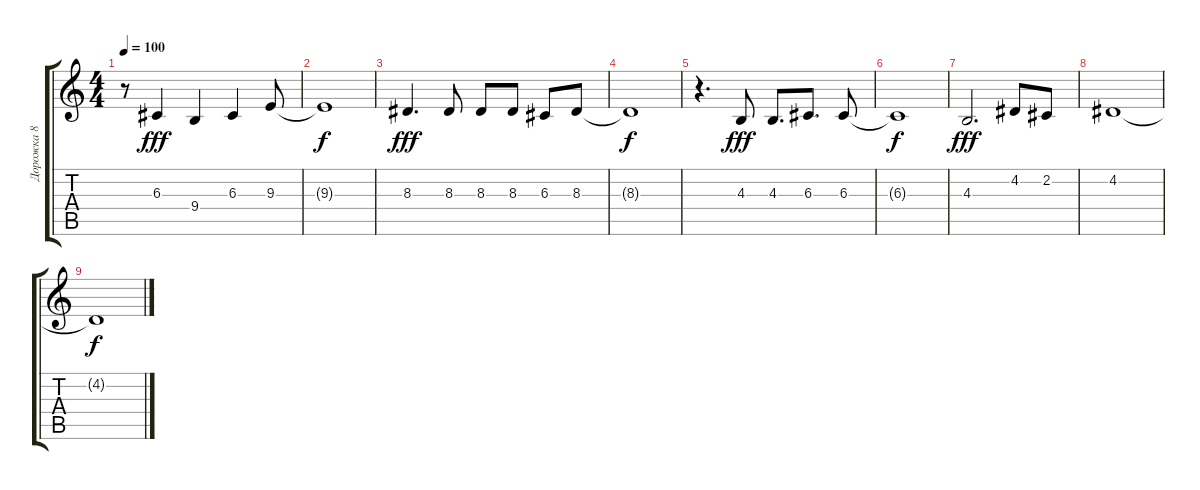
\track ("Дорожка 8" "Дорожка 8") {instrument acousticgrandpiano}
\staff {score tabs}
\tuning (E4 B3 G3 D3 A2 E2) {hide}
\ts (4 4)
\tempo 100
\clef g2
\ks c
r.8{dy fff} 6.3.4 9.4.4 6.3.4 9.3.8 |
9.3{t}.1{dy f} |
8.3.4{d dy fff} 8.3.8 8.3.8 8.3.8 6.3.8 8.3.8 |
8.3{t}.1{dy f} |
r.4{d} 4.3.8{dy fff} 4.3.8{d} 6.3.8{d} 6.3.8 |
6.3{t}.1{dy f} |
4.3.2{d dy fff} 4.2.8 2.2.8 |
4.2.1 |
4.2{t}.1{dy f}
